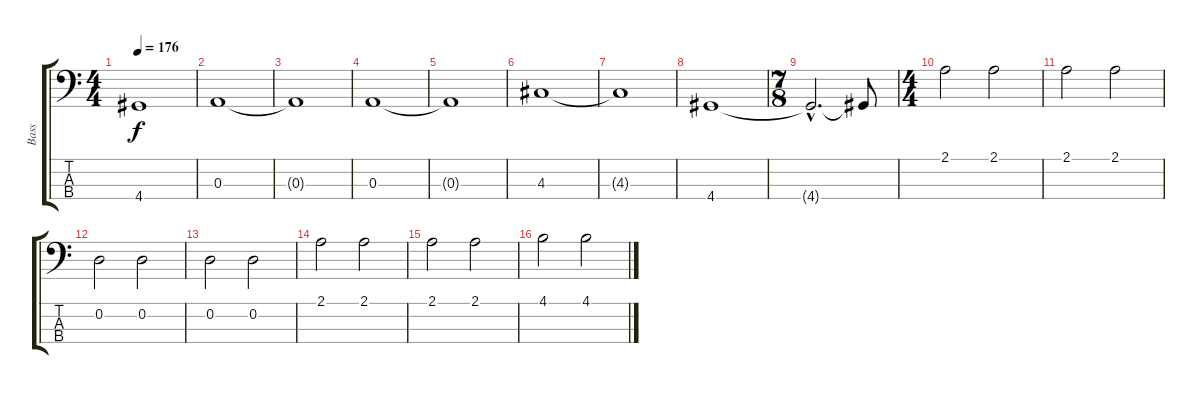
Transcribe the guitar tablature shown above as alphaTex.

\track ("Bass" "Bass") {instrument electricbasspick}
\staff {score tabs}
\tuning (G2 D2 A1 E1) {hide}
\ts (4 4)
\tempo 176
\clef f4
\ks c
4.4{t}.1{dy f} |
0.3.1{volume 7} |
0.3{t}.1{instrument lead8bassandlead} |
0.3.1 |
0.3{t}.1{instrument lead8bassandlead} |
4.3.1 |
4.3{t}.1 |
4.4.1 |
\ts (7 8)
4.4{hac t}.2{d} 4.4{t}.8 |
\ts (4 4)
2.1.2 2.1.2 |
2.1.2 2.1.2 |
0.2.2 0.2.2 |
0.2.2 0.2.2 |
2.1.2 2.1.2 |
2.1.2 2.1.2 |
4.1.2 4.1.2
